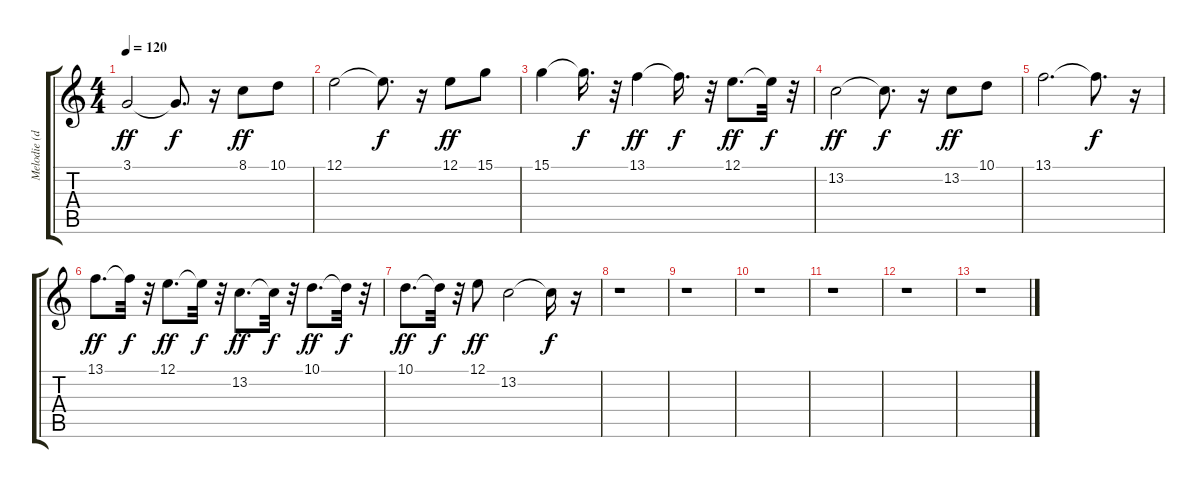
\track ("Melodie (doublure)" "Melodie (d") {instrument recorder}
\staff {score tabs}
\tuning (E4 B3 G3 D3 A2 E2) {hide}
\ts (4 4)
\tempo 120
\clef g2
\ks c
3.1.2{dy ff} 3.1{t}.8{d dy f} r.16 8.1.8{dy ff} 10.1.8 |
12.1.2 12.1{t}.8{d dy f} r.16 12.1.8{dy ff} 15.1.8 |
15.1.4 15.1{t}.16{d dy f} r.32 13.1.4{dy ff} 13.1{t}.16{d dy f} r.32 12.1.8{d dy ff} 12.1{t}.32{dy f} r.32 |
13.2.2{dy ff} 13.2{t}.8{d dy f} r.16 13.2.8{dy ff} 10.1.8 |
13.1.2{d} 13.1{t}.8{d dy f} r.16 |
13.1.8{d dy ff} 13.1{t}.32{dy f} r.32 12.1.8{d dy ff} 12.1{t}.32{dy f} r.32 13.2.8{d dy ff} 13.2{t}.32{dy f} r.32 10.1.8{d dy ff} 10.1{t}.32{dy f} r.32 |
10.1.8{d dy ff} 10.1{t}.32{dy f} r.32 12.1.8{dy ff} 13.2.2 13.2{t}.16{dy f} r.16 |
r.1 |
r.1 |
r.1 |
r.1 |
r.1 |
r.1
